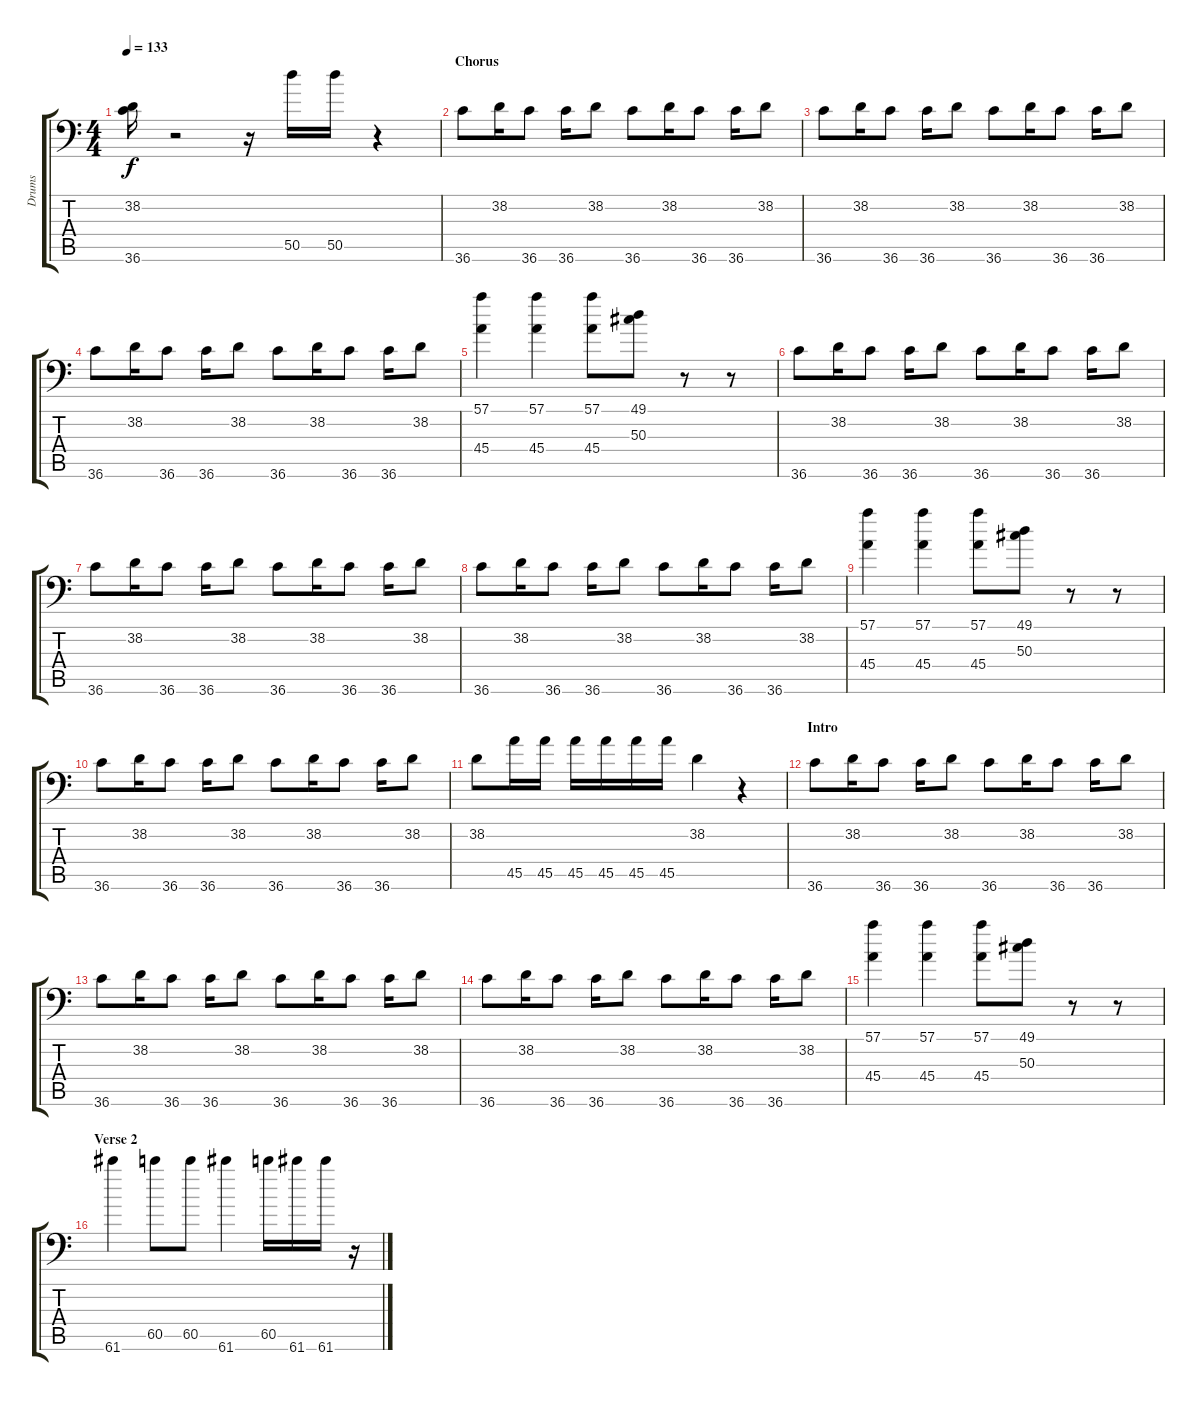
\track ("Drums" "Drums") {instrument acousticgrandpiano}
\staff {score tabs}
\tuning (C-1 C-1 C-1 C-1 C-1 C-1) {hide}
\ts (4 4)
\tempo 133
\clef f4
\ks c
(38.2 36.6).16{dy f} r.2 r.16 50.5.16 50.5.16 r.4 |
\section ("" "Chorus")
36.6.8 38.2.16 36.6.8 36.6.16 38.2.8 36.6.8 38.2.16 36.6.8 36.6.16 38.2.8 |
36.6.8 38.2.16 36.6.8 36.6.16 38.2.8 36.6.8 38.2.16 36.6.8 36.6.16 38.2.8 |
36.6.8 38.2.16 36.6.8 36.6.16 38.2.8 36.6.8 38.2.16 36.6.8 36.6.16 38.2.8 |
(57.1 45.4).4 (57.1 45.4).4 (57.1 45.4).8 (49.1 50.3).8 r.8 r.8 |
36.6.8 38.2.16 36.6.8 36.6.16 38.2.8 36.6.8 38.2.16 36.6.8 36.6.16 38.2.8 |
36.6.8 38.2.16 36.6.8 36.6.16 38.2.8 36.6.8 38.2.16 36.6.8 36.6.16 38.2.8 |
36.6.8 38.2.16 36.6.8 36.6.16 38.2.8 36.6.8 38.2.16 36.6.8 36.6.16 38.2.8 |
(57.1 45.4).4 (57.1 45.4).4 (57.1 45.4).8 (49.1 50.3).8 r.8 r.8 |
36.6.8 38.2.16 36.6.8 36.6.16 38.2.8 36.6.8 38.2.16 36.6.8 36.6.16 38.2.8 |
38.2.8 45.5.16 45.5.16 45.5.16 45.5.16 45.5.16 45.5.16 38.2.4 r.4 |
\section ("" "Intro")
36.6.8 38.2.16 36.6.8 36.6.16 38.2.8 36.6.8 38.2.16 36.6.8 36.6.16 38.2.8 |
36.6.8 38.2.16 36.6.8 36.6.16 38.2.8 36.6.8 38.2.16 36.6.8 36.6.16 38.2.8 |
36.6.8 38.2.16 36.6.8 36.6.16 38.2.8 36.6.8 38.2.16 36.6.8 36.6.16 38.2.8 |
(57.1 45.4).4 (57.1 45.4).4 (57.1 45.4).8 (49.1 50.3).8 r.8 r.8 |
\section ("" "Verse 2")
61.6.4 60.5.8 60.5.8 61.6.4 60.5.16 61.6.16 61.6.16 r.16
